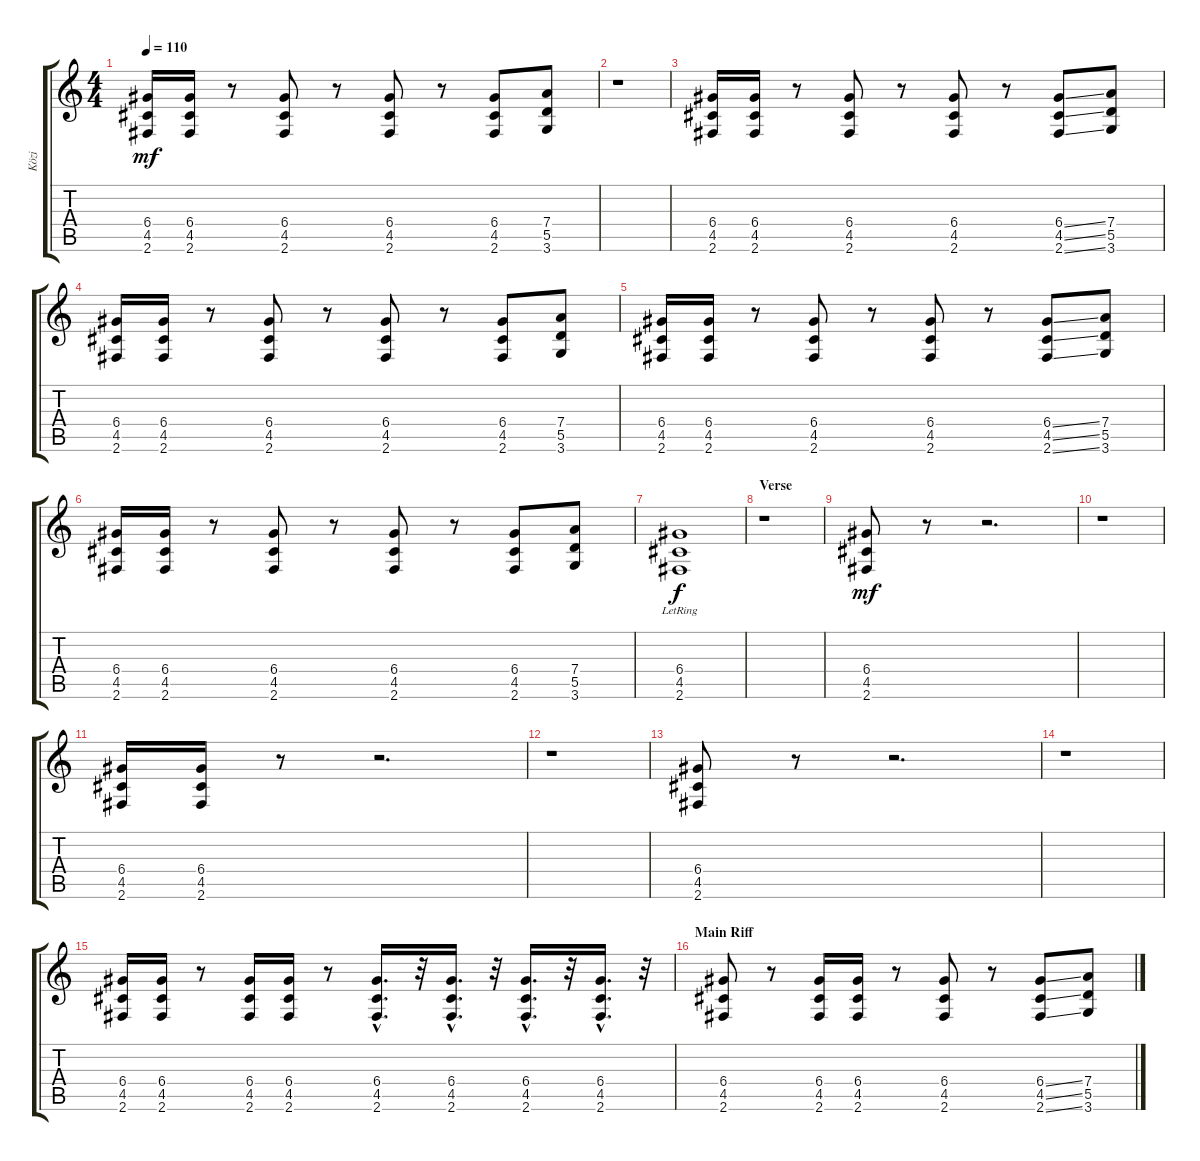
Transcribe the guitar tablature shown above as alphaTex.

\track ("Közi" "Közi") {instrument distortionguitar}
\staff {score tabs}
\tuning (E4 B3 G3 D3 A2 E2) {hide}
\ts (4 4)
\tempo 110
\clef g2
\ks c
(6.4 4.5 2.6).16{dy mf} (6.4 4.5 2.6).16 r.8 (6.4 4.5 2.6).8 r.8 (6.4 4.5 2.6).8 r.8 (6.4 4.5 2.6).8 (7.4 5.5 3.6).8 |
r.1 |
(6.4 4.5 2.6).16 (6.4 4.5 2.6).16 r.8 (6.4 4.5 2.6).8 r.8 (6.4 4.5 2.6).8 r.8 (6.4{ss} 4.5{ss} 2.6{ss}).8 (7.4 5.5 3.6).8 |
(6.4 4.5 2.6).16 (6.4 4.5 2.6).16 r.8 (6.4 4.5 2.6).8 r.8 (6.4 4.5 2.6).8 r.8 (6.4 4.5 2.6).8 (7.4 5.5 3.6).8 |
(6.4 4.5 2.6).16 (6.4 4.5 2.6).16 r.8 (6.4 4.5 2.6).8 r.8 (6.4 4.5 2.6).8 r.8 (6.4{ss} 4.5{ss} 2.6{ss}).8 (7.4 5.5 3.6).8 |
(6.4 4.5 2.6).16 (6.4 4.5 2.6).16 r.8 (6.4 4.5 2.6).8 r.8 (6.4 4.5 2.6).8 r.8 (6.4 4.5 2.6).8 (7.4 5.5 3.6).8 |
(6.4{lr} 4.5{lr} 2.6{lr}).1{dy f} |
\section ("" "Verse")
r.1 |
(6.4 4.5 2.6).8{dy mf} r.8 r.2{d} |
r.1 |
(6.4 4.5 2.6).16 (6.4 4.5 2.6).16 r.8 r.2{d} |
r.1 |
(6.4 4.5 2.6).8 r.8 r.2{d} |
r.1 |
(6.4 4.5 2.6).16 (6.4 4.5 2.6).16 r.8 (6.4 4.5 2.6).16 (6.4 4.5 2.6).16 r.8 (6.4{hac} 4.5{hac} 2.6{hac}).16{d} r.32 (6.4{hac} 4.5{hac} 2.6{hac}).16{d} r.32 (6.4{hac} 4.5{hac} 2.6{hac}).16{d} r.32 (6.4{hac} 4.5{hac} 2.6{hac}).16{d} r.32 |
\section ("" "Main Riff")
(6.4 4.5 2.6).8 r.8 (6.4 4.5 2.6).16 (6.4 4.5 2.6).16 r.8 (6.4 4.5 2.6).8 r.8 (6.4{ss} 4.5{ss} 2.6{ss}).8 (7.4 5.5 3.6).8
